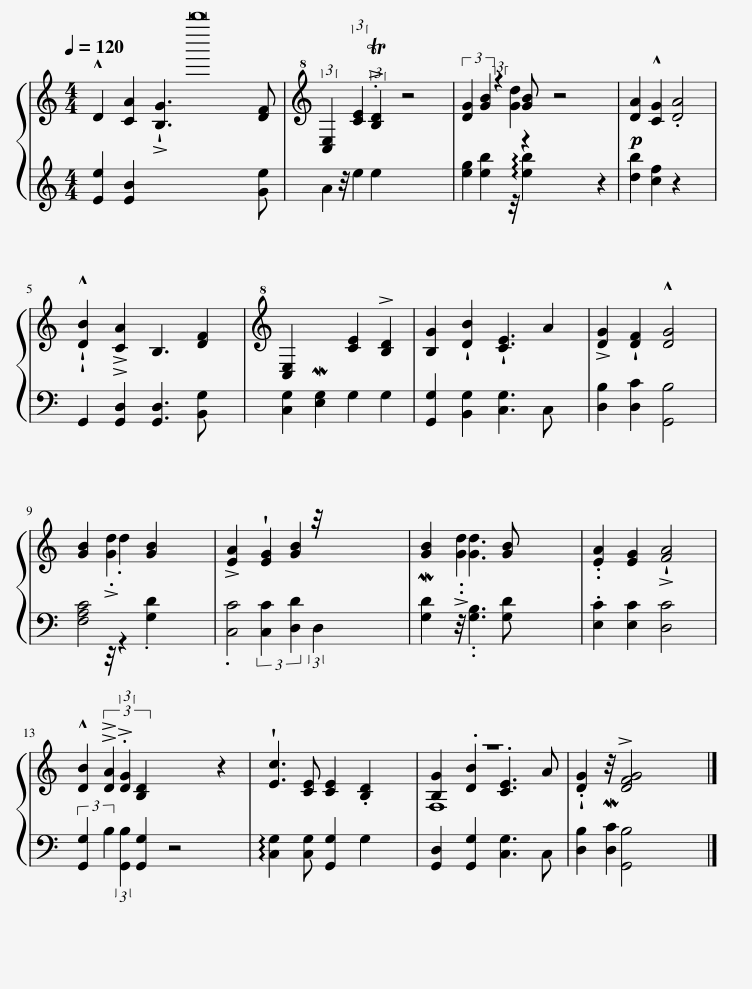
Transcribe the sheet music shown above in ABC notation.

X:1
%%score { ( 1 3 5 ) | ( 2 4 ) }
L:1/8
Q:1/4=120
M:4/4
I:linebreak $
K:C
V:1 treble
V:3 treble
V:5 treble
V:2 treble
V:4 treble
V:1
 !^!D2 [CA]2 !>!!wedge![B,G]3 b''16 [DF] | (3:2:1[CE]2 z/4[I:staff +1] e2[I:staff -1] x53/12 | (3:2:2[dg]2 [gb]2 [gd']2 x10/3 |!p! [da]2 !^![cg]2 .[da]4 |$ !wedge!!^![DB]2 !>![CA]2 B,3 [DF]2 | %5
 [CE]2[I:staff +1] M[E,G,]2 G,2 G,2 |[I:staff -1] [Bg]2 !wedge![db]2 !wedge![ce]3 a2 | !>![dg]2 !wedge![df]2 !^![dg]4 |$ [GB]2 !>!.[Gd]2 [GB]2 x2 | !>![EA]2 !wedge![EG]2 z/4 x15/4 | %10
 [GB]2 !>!.[Gd]2 [GB] x3 | .[EA]2 [EG]2 !>!!wedge![FA]4 |$ !^![DB]2 (3:2:1!>!.[DG]2 x14/3 | !wedge![Ec]3 [CE]2 .[B,D]2 x | z8 | %15
 !wedge!.[DG]2 z/4 !>![DFG]4 x7/4 |] %16
V:2
 [Ee]2 [EB]2 x19 [Ge] | A2 e2 x4 | [eg]2 (3:2:1z2 x14/3 | [db]2 [cf]2 z2 x2 |$ G,,2 [G,,D,]2 [G,,D,]3 [B,,G,] x | %5
 [C,G,]2 x6 | [G,,G,]2 [B,,G,]2 [C,G,]3 C, x | [D,B,]2 [D,C]2 [G,,B,]4 |$ [F,A,C]4 .[G,D]2 x2 | .[C,C]4 (3:2:1D,2 x8/3 | %10
 M[G,D]2 z/4 .[G,B,]3 x11/4 | .[E,C]2 [E,C]2 [D,C]4 |$ (3:2:2[G,,G,]2 B,2 [G,,G,]2 x10/3 | !arpeggio![C,G,]2 [C,G,] [G,,G,]2 G,2 x |[I:staff -1] [B,G]2 .[DB]2 .[CE]3 A | %15
[I:staff +1] [D,B,]2 M[D,C]2 x4 |] %16
V:3
 x24 | x19/12 (3:2:1[ce]2 x61/12 | x4/3[I:staff +1] [eb]2 x14/3 | x8 |$ x9 | %5
 x4[I:staff -1] [ce]2 !>![Bd]2 | x9 | x8 |$ x2 z/4 z2 x15/4 | x2[I:staff +1] (3:2:2[C,C]2 [D,D]2 x10/3 | %10
 x9/4[I:staff -1] [Gd]3 x11/4 | x8 |$ x4/3 (3:2:2!>![DA]2 [B,D]2 x4 | x2 [CE] x5 | F,8 | %15
 x9/4[I:staff +1] [G,,B,]4 x7/4 |] %16
V:4
 x24 | x2[I:staff -1] (3:2:1!>!.T[Bd]2 x14/3 | x8/3[I:staff +1] z/4 !arpeggio![eb]2 x37/12 | x8 |$ x9 | %5
 x8 | x9 | x8 |$ x9/4[I:staff -1] .d2 x15/4 | x10/3 [GB]2 x8/3 | %10
 x4[I:staff +1] [G,D] x3 | x8 |$ x2 (3:2:1[G,,B,]2 x14/3 | x8 | [G,,D,]2 [G,,G,]2 [C,G,]3 C, | %15
 x8 |] %16
V:5
 x24 | x8 | x35/12 [gb] x49/12 | x8 |$ x9 | %5
 x8 | x9 | x8 |$ x8 | x8 | %10
 x8 | x8 |$ x8 | x8 | x8 | %15
 x8 |] %16
